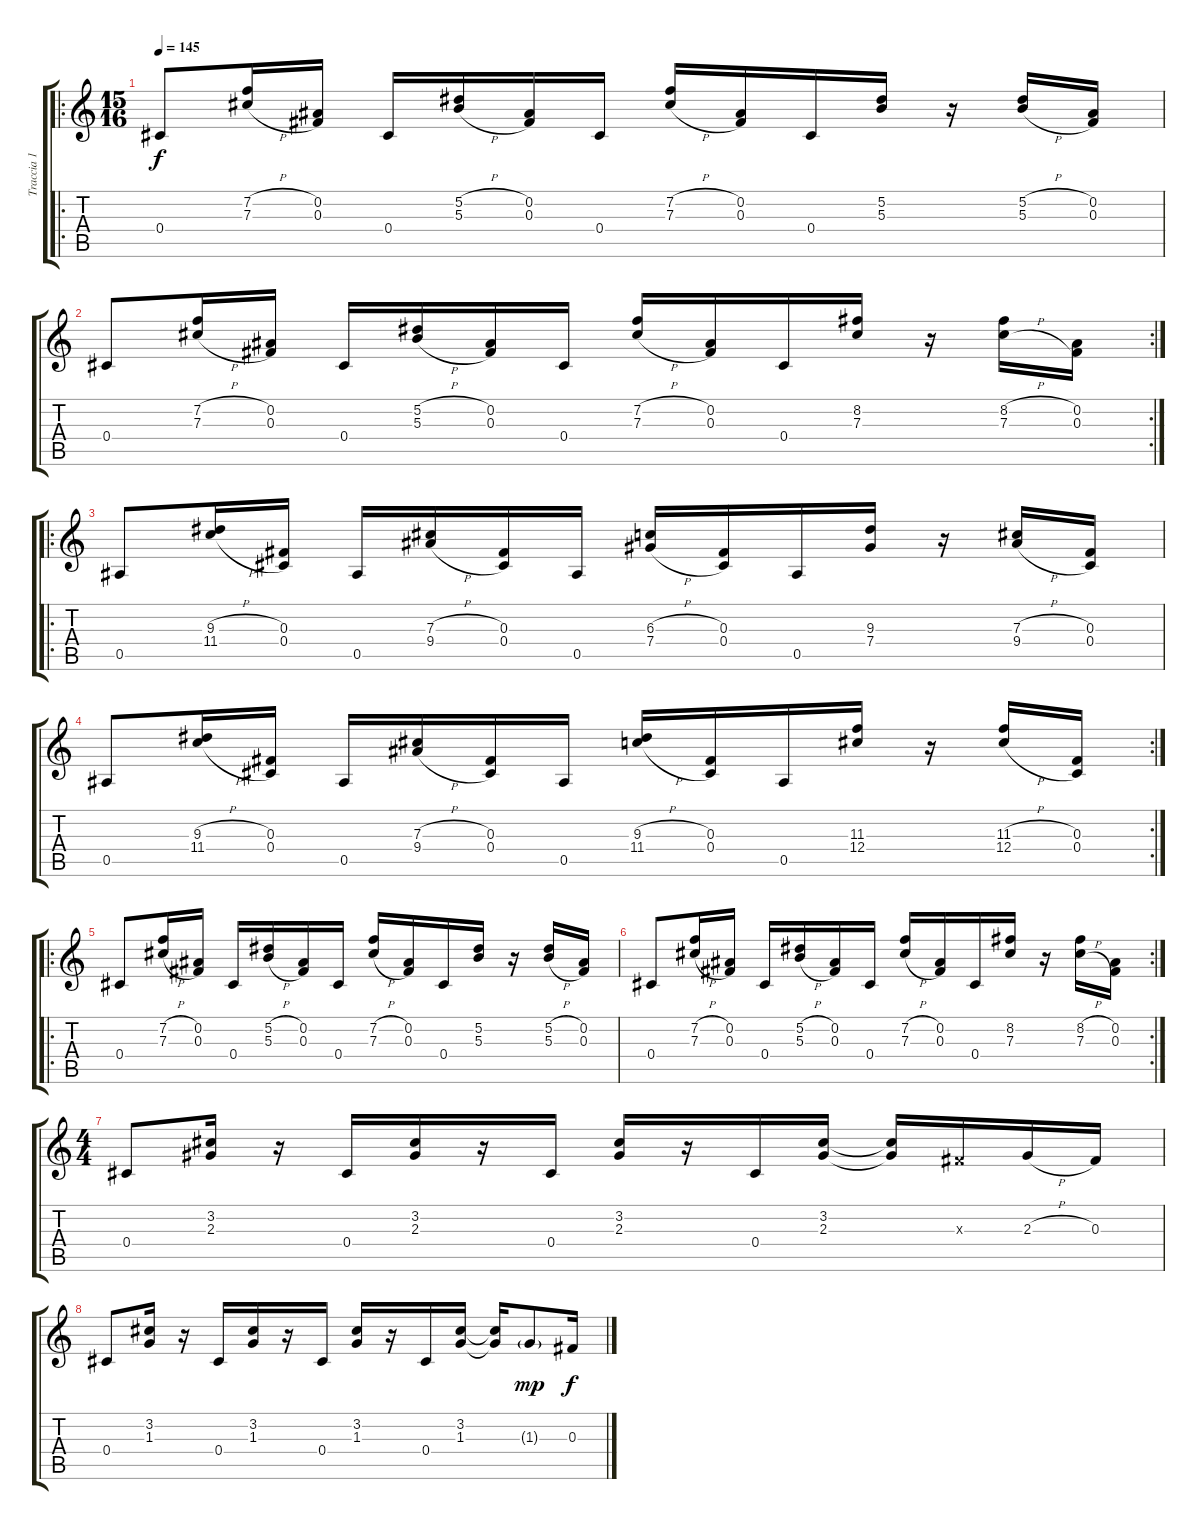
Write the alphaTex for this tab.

\track ("Traccia 1" "Traccia 1") {instrument acousticguitarsteel}
\staff {score tabs}
\tuning (Eb4 Bb3 Gb3 Db3 Bb2 Gb2) {hide}
\ro
\ts (15 16)
\tempo 145
\clef g2
\ks c
0.4.8{dy f volume 13 balance 8 instrument acousticguitarsteel} (7.2{h} 7.3{h}).16 (0.2 0.3).16 0.4.16 (5.2{h} 5.3{h}).16 (0.2 0.3).16 0.4.16 (7.2{h} 7.3{h}).16 (0.2 0.3).16 0.4.16 (5.2 5.3).16 r.16 (5.2{h} 5.3{h}).16 (0.2 0.3).16 |
\rc 2
0.4.8 (7.2{h} 7.3{h}).16 (0.2 0.3).16 0.4.16 (5.2{h} 5.3{h}).16 (0.2 0.3).16 0.4.16 (7.2{h} 7.3{h}).16 (0.2 0.3).16 0.4.16 (8.2 7.3).16 r.16 (8.2{h} 7.3{h}).16 (0.2 0.3).16 |
\ro
0.5.8 (9.3{h} 11.4{h}).16 (0.3 0.4).16 0.5.16 (7.3{h} 9.4{h}).16 (0.3 0.4).16 0.5.16 (6.3{h} 7.4{h}).16 (0.3 0.4).16 0.5.16 (9.3 7.4).16 r.16 (7.3{h} 9.4{h}).16 (0.3 0.4).16 |
\rc 2
0.5.8 (9.3{h} 11.4{h}).16 (0.3 0.4).16 0.5.16 (7.3{h} 9.4{h}).16 (0.3 0.4).16 0.5.16 (9.3{h} 11.4{h}).16 (0.3 0.4).16 0.5.16 (11.3 12.4).16 r.16 (11.3{h} 12.4{h}).16 (0.3 0.4).16 |
\ro
0.4.8 (7.2{h} 7.3{h}).16 (0.2 0.3).16 0.4.16 (5.2{h} 5.3{h}).16 (0.2 0.3).16 0.4.16 (7.2{h} 7.3{h}).16 (0.2 0.3).16 0.4.16 (5.2 5.3).16 r.16 (5.2{h} 5.3{h}).16 (0.2 0.3).16 |
\rc 2
0.4.8 (7.2{h} 7.3{h}).16 (0.2 0.3).16 0.4.16 (5.2{h} 5.3{h}).16 (0.2 0.3).16 0.4.16 (7.2{h} 7.3{h}).16 (0.2 0.3).16 0.4.16 (8.2 7.3).16 r.16 (8.2{h} 7.3{h}).16 (0.2 0.3).16 |
\ts (4 4)
0.4.8 (3.2 2.3).16 r.16 0.4.16 (3.2 2.3).16 r.16 0.4.16 (3.2 2.3).16 r.16 0.4.16 (3.2 2.3).16 (3.2{t} 2.3{t}).16 0.3{x}.16 2.3{h}.16 0.3.16 |
0.4.8 (3.2 1.3).16 r.16 0.4.16 (3.2 1.3).16 r.16 0.4.16 (3.2 1.3).16 r.16 0.4.16 (3.2 1.3).16 (3.2{t} 1.3{t}).16 1.3{g}.8{dy mp} 0.3.16{dy f}
